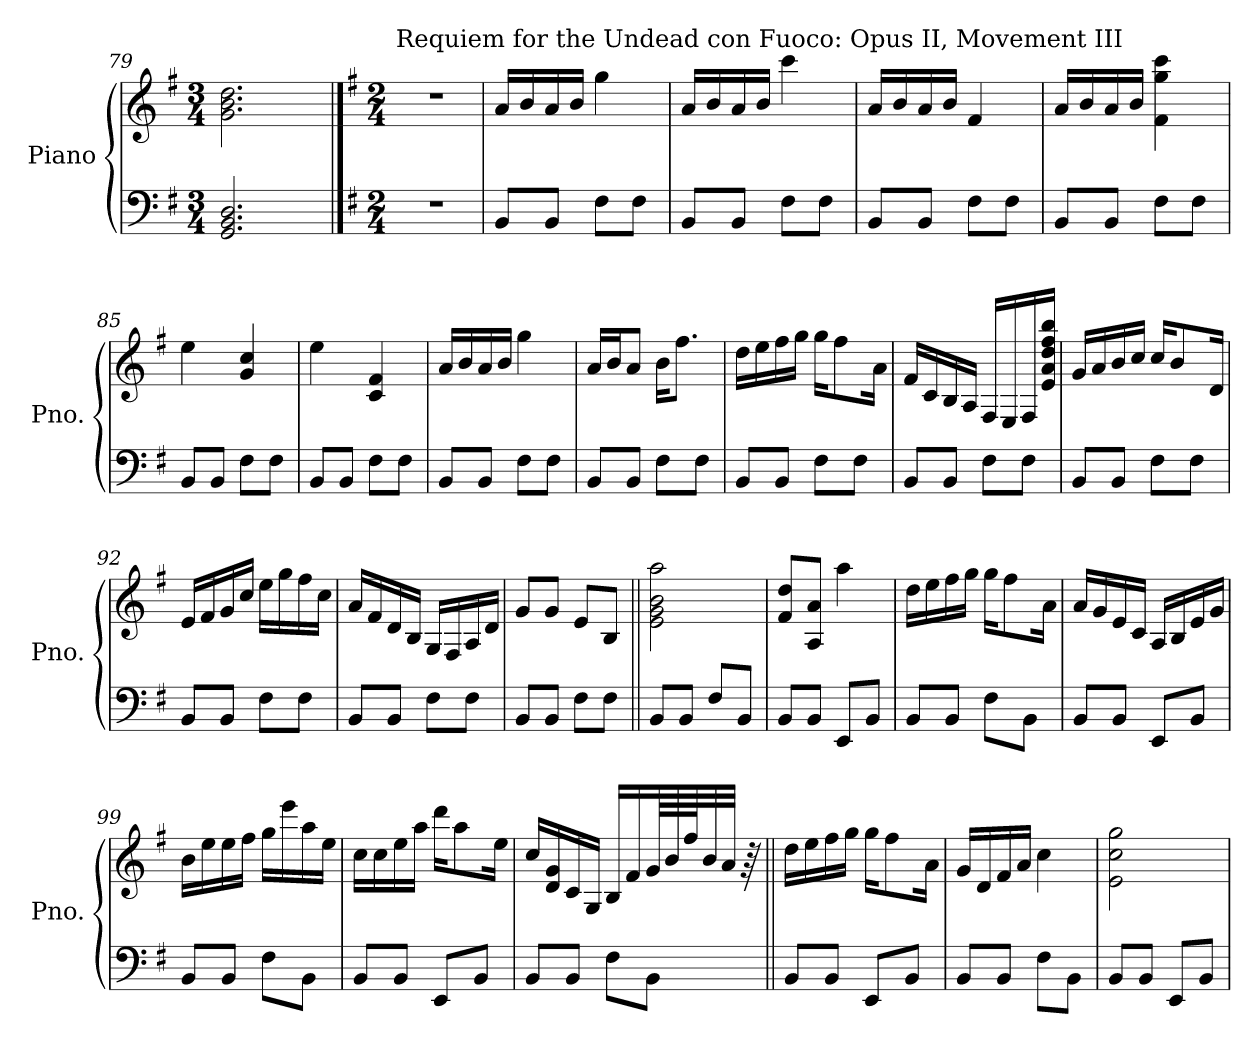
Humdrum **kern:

**kern	**kern
*part1	*part1
*staff2	*staff1
*I"Piano	*
*I'Pno.	*
*clefF4	*clefG2
*k[f#]	*k[f#]
*M3/4	*M3/4
=79	=79
2.GG/ 2.BB/ 2.D/	2.g\ 2.b\ 2.dd\
!!LO:PB:g=z
==80	==80
*k[f#]	*k[f#]
*M2/4	*M2/4
*	*MM60
!	!LO:TX:a:t=Requiem for the Undead con Fuoco&colon; Opus II, Movement III
2r	2r
=81	=81
8BB/L	16a/LL
.	16b/
8BB/J	16a/
.	16b/JJ
8F#\L	4gg\
8F#\J	.
=82	=82
8BB/L	16a/LL
.	16b/
8BB/J	16a/
.	16b/JJ
8F#\L	4ccc\
8F#\J	.
=83	=83
8BB/L	16a/LL
.	16b/
8BB/J	16a/
.	16b/JJ
8F#\L	4f#/
8F#\J	.
=84	=84
8BB/L	16a/LL
.	16b/
8BB/J	16a/
.	16b/JJ
8F#\L	4f#\ 4gg\ 4ccc\
8F#\J	.
=85	=85
8BB/L	4ee\
8BB/J	.
8F#\L	4g/ 4cc/
8F#\J	.
=86	=86
8BB/L	4ee\
8BB/J	.
8F#\L	4c/ 4f#/
8F#\J	.
!!LO:LB:g=z
=87	=87
8BB/L	16a/LL
.	16b/
8BB/J	16a/
.	16b/JJ
8F#\L	4gg\
8F#\J	.
=88	=88
8BB/L	16a/LL
.	16b/J
8BB/J	8a/J
8F#\L	16b\KL
.	8.ff#\J
8F#\J	.
=89	=89
8BB/L	16dd\LL
.	16ee\
8BB/J	16ff#\
.	16gg\JJ
8F#\L	16gg\KL
.	8ff#\
8F#\J	.
.	16a\Jk
=90	=90
8BB/L	16f#/LL
.	16c/
8BB/J	16B/
.	16A/JJ
8F#\L	16F#/LL
.	16E/
8F#\J	16F#/
.	16e/ 16a/ 16dd/ 16ff#/ 16bb/JJ
=91	=91
8BB/L	16g/LL
.	16a/
8BB/J	16b/
.	16cc/JJ
8F#\L	16cc/KL
.	8b/
8F#\J	.
.	16d/Jk
!!LO:LB:g=z
=92	=92
8BB/L	16e/LL
.	16f#/
8BB/J	16g/
.	16cc/JJ
8F#\L	16ee\LL
.	16gg\
8F#\J	16ff#\
.	16cc\JJ
=93	=93
8BB/L	16a/LL
.	16f#/
8BB/J	16d/
.	16B/JJ
8F#\L	16G/LL
.	16F#/
8F#\J	16A/
.	16d/JJ
=94	=94
8BB/L	8g/L
8BB/J	8g/J
8F#\L	8e/L
8F#\J	8B/J
=95||	=95||
8BB/L	2e\ 2g\ 2b\ 2aa\
8BB/J	.
8F#/L	.
8BB/J	.
=96	=96
8BB/L	8f#/ 8dd/L
8BB/J	8A/ 8a/J
8EE/L	4aa\
8BB/J	.
=97	=97
8BB/L	16dd\LL
.	16ee\
8BB/J	16ff#\
.	16gg\JJ
8F#\L	16gg\KL
.	8ff#\
8BB\J	.
.	16a\Jk
!!LO:LB:g=z
=98	=98
8BB/L	16a/LL
.	16g/
8BB/J	16e/
.	16c/JJ
8EE/L	16A/LL
.	16B/
8BB/J	16e/
.	16g/JJ
=99	=99
8BB/L	16b\LL
.	16ee\
8BB/J	16ee\
.	16ff#\JJ
8F#\L	16gg\LL
.	16eee\
8BB\J	16aa\
.	16ee\JJ
=100	=100
8BB/L	16cc\LL
.	16cc\
8BB/J	16ee\
.	16aa\JJ
8EE/L	16ddd\KL
.	8aa\
8BB/J	.
.	16ee\Jk
=101	=101
8BB/L	16cc/LL
.	16d/ 16g/
8BB/J	16c/
.	16G/JJ
8F#\L	16B/LL
.	16f#/
8BB\J	64g/LL
.	64b/
.	64ff#/J
.	32b/
.	32a/JJJ
.	64r
!!LO:LB:g=z
=102||	=102||
8BB/L	16dd\LL
.	16ee\
8BB/J	16ff#\
.	16gg\JJ
8EE/L	16gg\KL
.	8ff#\
8BB/J	.
.	16a\Jk
=103	=103
8BB/L	16g/LL
.	16d/
8BB/J	16f#/
.	16a/JJ
8F#\L	4cc\
8BB\J	.
=104	=104
8BB/L	2e\ 2cc\ 2gg\
8BB/J	.
8EE/L	.
8BB/J	.
=	=
*-	*-
